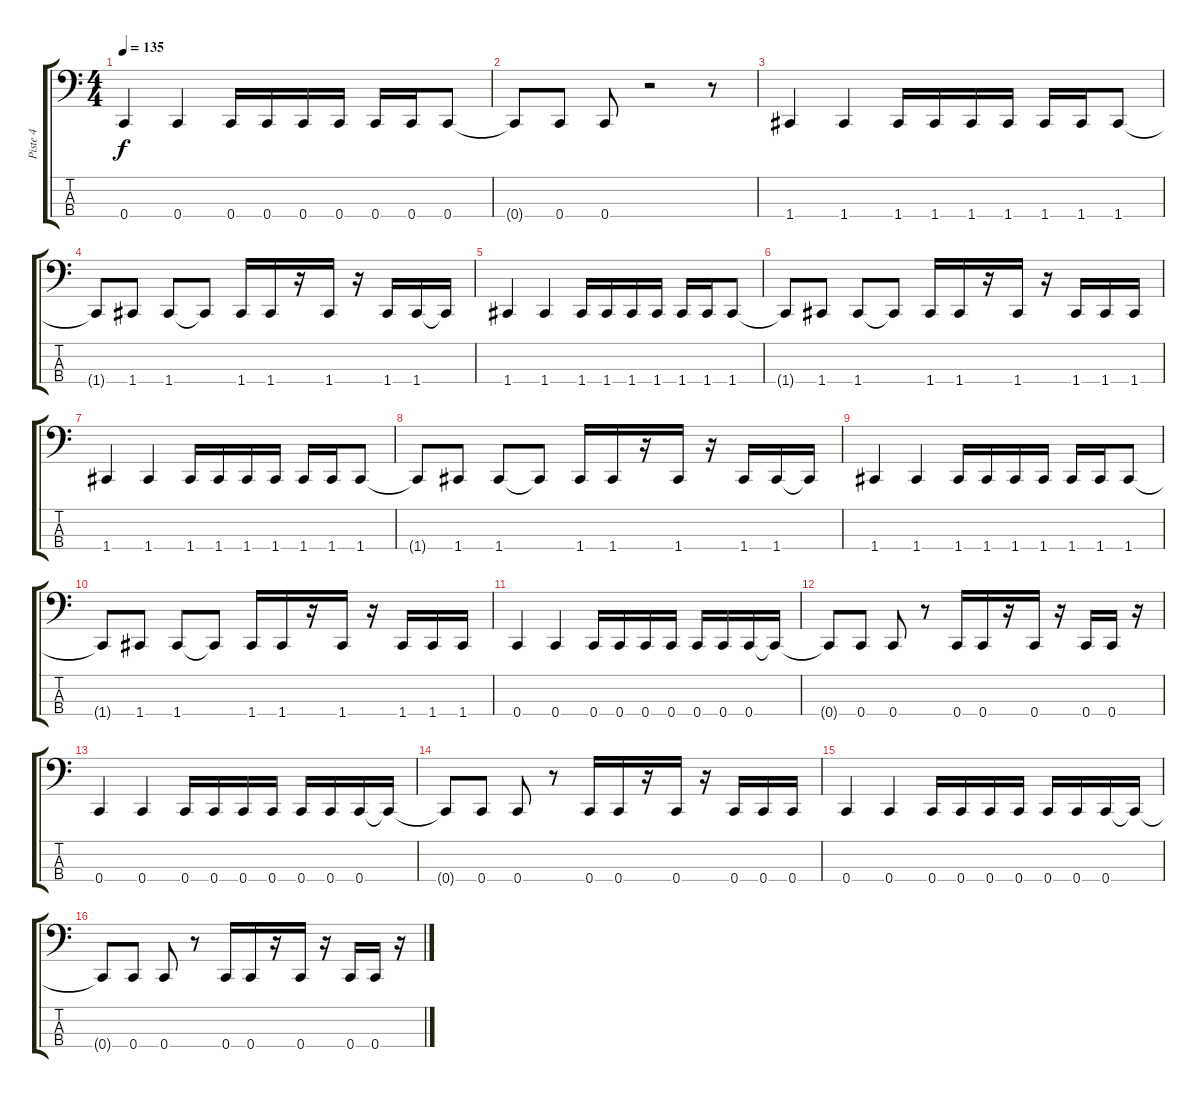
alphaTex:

\track ("Piste 4" "Piste 4") {instrument electricbassfinger}
\staff {score tabs}
\tuning (F2 C2 G1 C1) {hide}
\ts (4 4)
\tempo 135
\clef f4
\ks c
0.4.4{dy f} 0.4.4 0.4.16 0.4.16 0.4.16 0.4.16 0.4.16 0.4.16 0.4.8 |
0.4{t}.8 0.4.8 0.4.8 r.2 r.8 |
1.4.4 1.4.4 1.4.16 1.4.16 1.4.16 1.4.16 1.4.16 1.4.16 1.4.8 |
1.4{t}.8 1.4.8 1.4.8 1.4{t}.8 1.4.16 1.4.16 r.16 1.4.16 r.16 1.4.16 1.4.16 1.4{t}.16 |
1.4.4 1.4.4 1.4.16 1.4.16 1.4.16 1.4.16 1.4.16 1.4.16 1.4.8 |
1.4{t}.8 1.4.8 1.4.8 1.4{t}.8 1.4.16 1.4.16 r.16 1.4.16 r.16 1.4.16 1.4.16 1.4.16 |
1.4.4 1.4.4 1.4.16 1.4.16 1.4.16 1.4.16 1.4.16 1.4.16 1.4.8 |
1.4{t}.8 1.4.8 1.4.8 1.4{t}.8 1.4.16 1.4.16 r.16 1.4.16 r.16 1.4.16 1.4.16 1.4{t}.16 |
1.4.4 1.4.4 1.4.16 1.4.16 1.4.16 1.4.16 1.4.16 1.4.16 1.4.8 |
1.4{t}.8 1.4.8 1.4.8 1.4{t}.8 1.4.16 1.4.16 r.16 1.4.16 r.16 1.4.16 1.4.16 1.4.16 |
0.4.4 0.4.4 0.4.16 0.4.16 0.4.16 0.4.16 0.4.16 0.4.16 0.4.16 0.4{t}.16 |
0.4{t}.8 0.4.8 0.4.8 r.8 0.4.16 0.4.16 r.16 0.4.16 r.16 0.4.16 0.4.16 r.16 |
0.4.4 0.4.4 0.4.16 0.4.16 0.4.16 0.4.16 0.4.16 0.4.16 0.4.16 0.4{t}.16 |
0.4{t}.8 0.4.8 0.4.8 r.8 0.4.16 0.4.16 r.16 0.4.16 r.16 0.4.16 0.4.16 0.4.16 |
0.4.4 0.4.4 0.4.16 0.4.16 0.4.16 0.4.16 0.4.16 0.4.16 0.4.16 0.4{t}.16 |
0.4{t}.8 0.4.8 0.4.8 r.8 0.4.16 0.4.16 r.16 0.4.16 r.16 0.4.16 0.4.16 r.16
